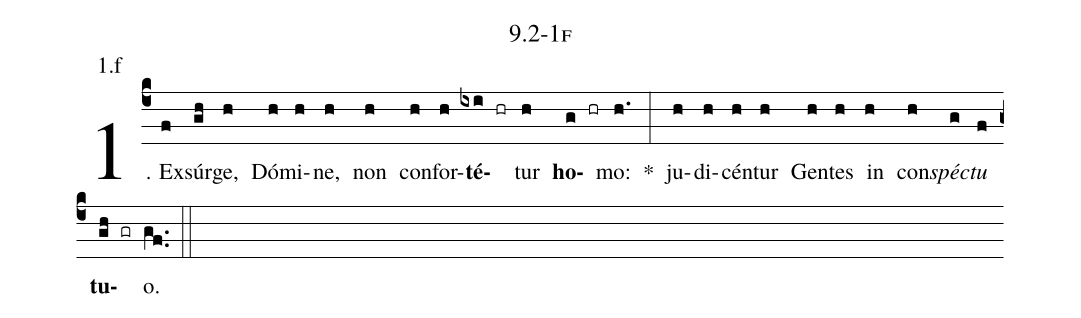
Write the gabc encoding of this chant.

name: 9.2-1f;
annotation: 1.f;
%%
(c4)1. Ex(f)súr(gh)ge,(h) Dó(h)mi(h)ne,(h) non(h) con(h)for(h)<b>té</b>(ixi hr)tur(h) <b>ho</b>(g hr)mo:(h.) *(:) ju(h)di(h)cén(h)tur(h) Gen(h)tes(h) in(h) con(h)<i>spéc</i>(g)<i>tu</i>(f) <b>tu</b>(gh gr)o.(gf..) (::)
